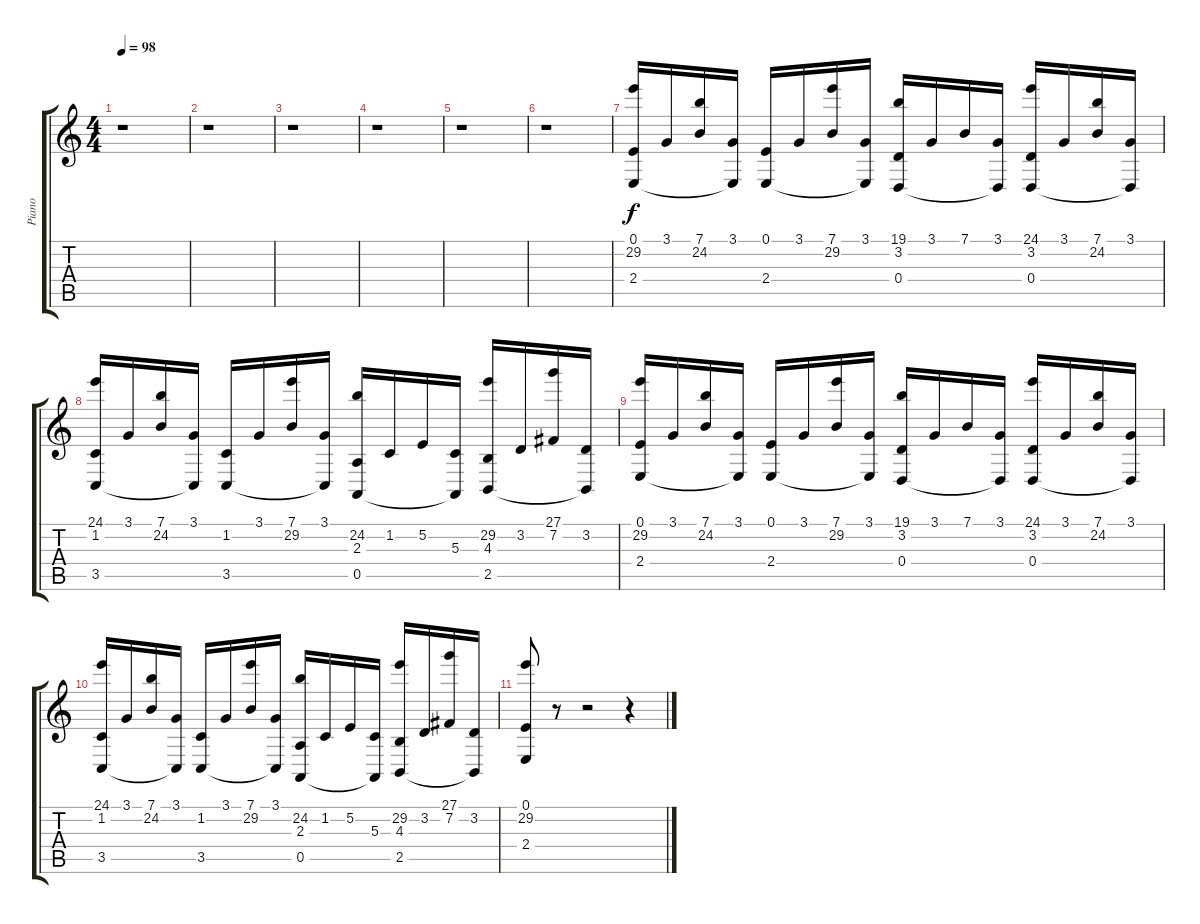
\track ("Piano" "Piano") {instrument brightacousticpiano}
\staff {score tabs}
\tuning (E4 B3 G3 D3 A2 E2) {hide}
\ts (4 4)
\tempo 98
\clef g2
\ks c
r.1{dy f} |
r.1 |
r.1 |
r.1 |
r.1 |
r.1 |
(0.1 29.2 2.4).16 3.1.16 (7.1 24.2).16 (3.1 2.4{t}).16 (0.1 2.4).16 3.1.16 (7.1 29.2).16 (3.1 2.4{t}).16 (19.1 3.2 0.4).16 3.1.16 7.1.16 (3.1 0.4{t}).16 (24.1 3.2 0.4).16 3.1.16 (7.1 24.2).16 (3.1 0.4{t}).16 |
(24.1 1.2 3.5).16 3.1.16 (7.1 24.2).16 (3.1 3.5{t}).16 (1.2 3.5).16 3.1.16 (7.1 29.2).16 (3.1 3.5{t}).16 (24.2 2.3 0.5).16 1.2.16 5.2.16 (5.3 0.5{t}).16 (29.2 4.3 2.5).16 3.2.16 (27.1 7.2).16 (3.2 2.5{t}).16 |
(0.1 29.2 2.4).16 3.1.16 (7.1 24.2).16 (3.1 2.4{t}).16 (0.1 2.4).16 3.1.16 (7.1 29.2).16 (3.1 2.4{t}).16 (19.1 3.2 0.4).16 3.1.16 7.1.16 (3.1 0.4{t}).16 (24.1 3.2 0.4).16 3.1.16 (7.1 24.2).16 (3.1 0.4{t}).16 |
(24.1 1.2 3.5).16 3.1.16 (7.1 24.2).16 (3.1 3.5{t}).16 (1.2 3.5).16 3.1.16 (7.1 29.2).16 (3.1 3.5{t}).16 (24.2 2.3 0.5).16 1.2.16 5.2.16 (5.3 0.5{t}).16 (29.2 4.3 2.5).16 3.2.16 (27.1 7.2).16 (3.2 2.5{t}).16 |
(0.1 29.2 2.4).8 r.8 r.2 r.4
